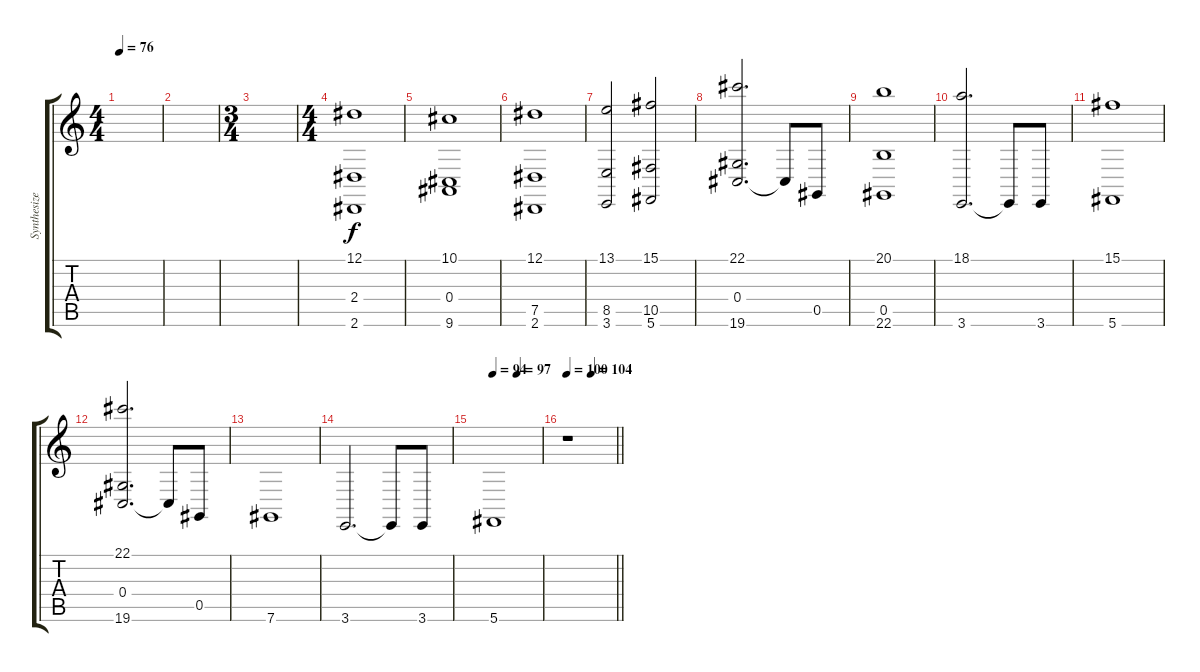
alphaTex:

\track ("Synthesizer" "Synthesize") {instrument stringensemble2}
\staff {score tabs}
\tuning (Eb4 Bb3 Gb3 Db3 Ab2 Db2) {hide}
\ts (4 4)
\tempo 76
\clef g2
\ks c
|
|
\ts (3 4)
|
\ts (4 4)
(12.1 2.4 2.6).1{dy f} |
(10.1 0.4 9.6).1 |
(12.1 7.5 2.6).1 |
(13.1 8.5 3.6).2 (15.1 10.5 5.6).2 |
(22.1 0.4 19.6).2{d} 0.4{t}.8 0.5.8 |
(20.1 0.5 22.6).1 |
(18.1 3.6).2{d} 3.6{t}.8 3.6.8 |
(15.1 5.6).1 |
(22.1 0.4 19.6).2{d} 0.4{t}.8 0.5.8 |
7.6.1 |
3.6.2{d} 3.6{t}.8 3.6.8 |
\tempo 94
\tempo (97 0.5)
5.6.1 |
\tempo 100
\tempo (104 0.5)
\barLineRight lightlight
r.1
